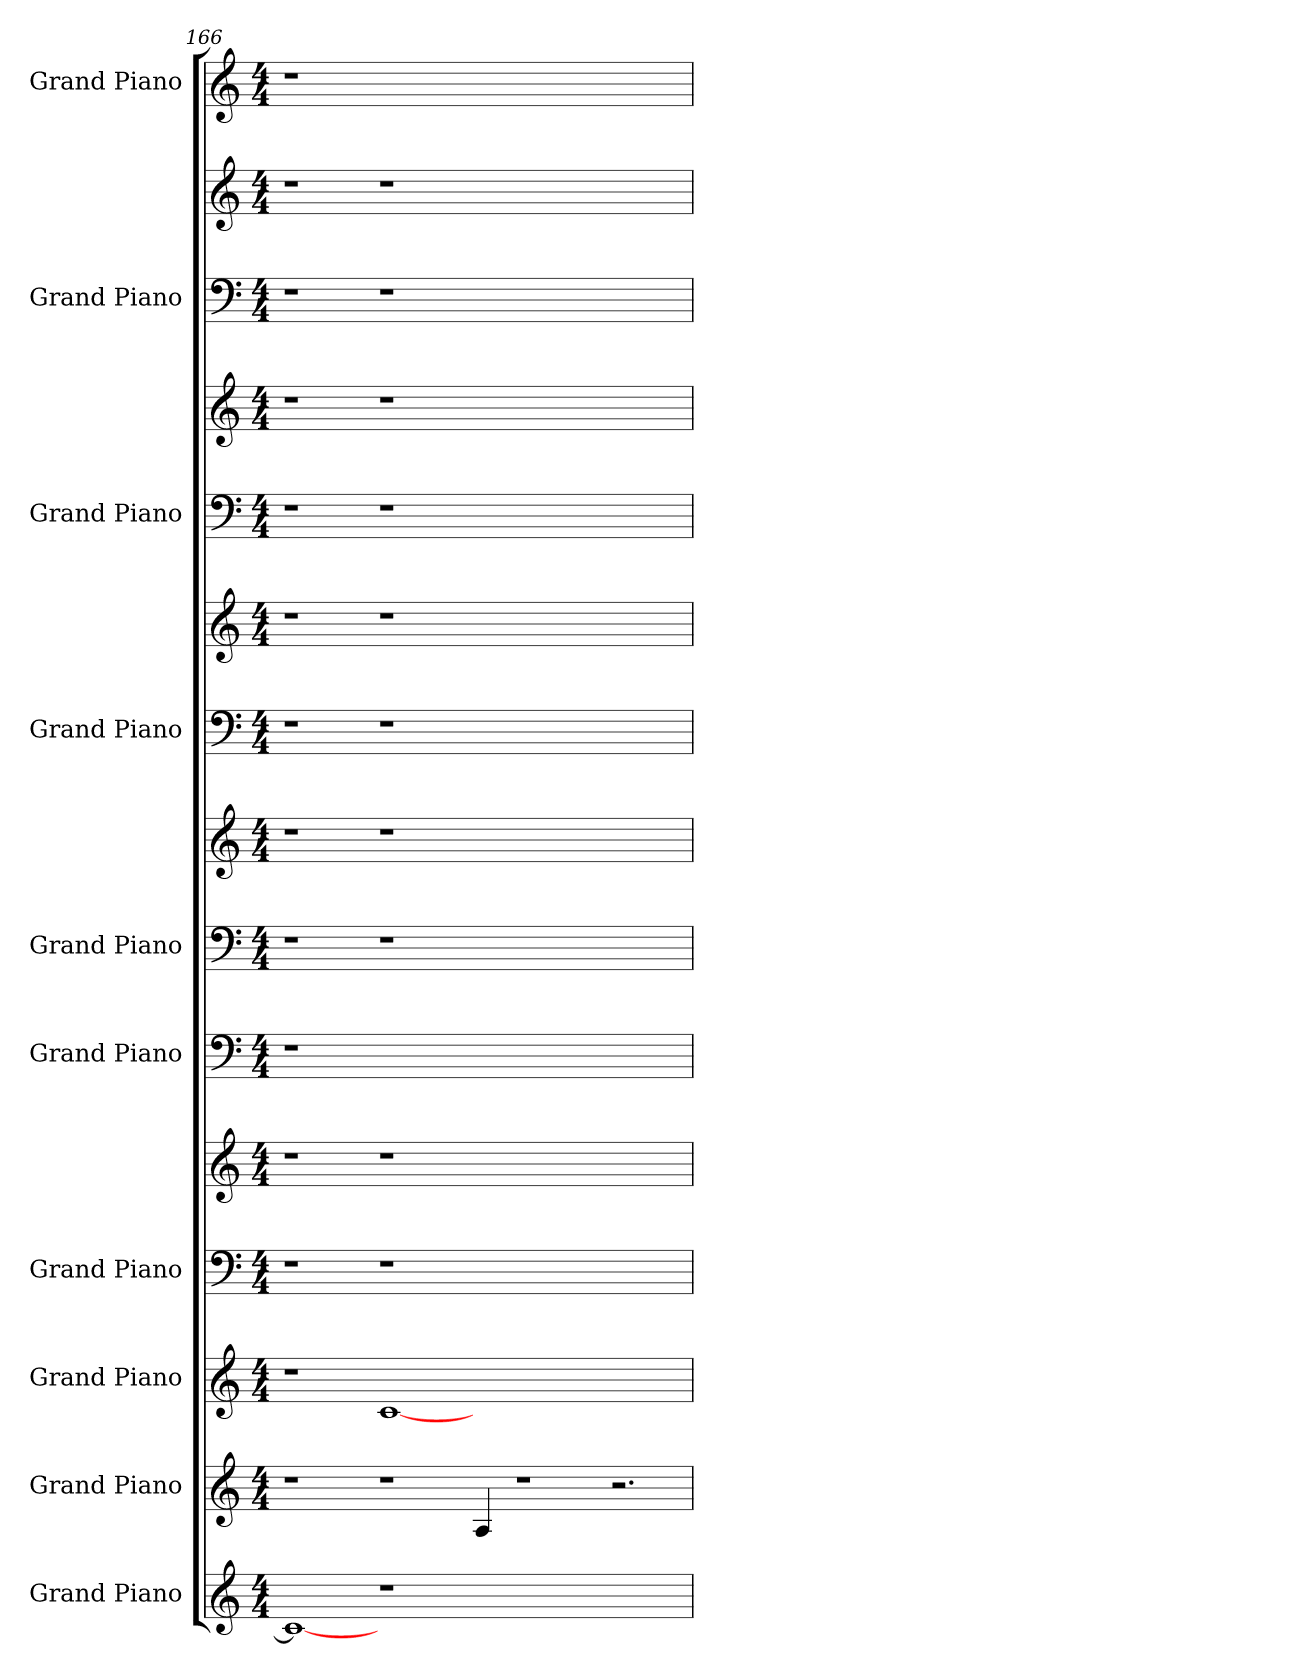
**kern	**kern	**kern	**kern	**kern	**kern	**kern	**kern	**kern	**kern	**kern	**kern	**kern	**kern	**kern
*part10	*part9	*part8	*part7	*part7	*part6	*part5	*part5	*part4	*part4	*part3	*part3	*part2	*part2	*part1
*staff15	*staff14	*staff13	*staff12	*staff11	*staff10	*staff9	*staff8	*staff7	*staff6	*staff5	*staff4	*staff3	*staff2	*staff1
*I"Grand Piano	*I"Grand Piano	*I"Grand Piano	*I"Grand Piano	*	*I"Grand Piano	*I"Grand Piano	*	*I"Grand Piano	*	*I"Grand Piano	*	*I"Grand Piano	*	*I"Grand Piano
*clefG2	*clefG2	*clefG2	*clefF4	*clefG2	*clefF4	*clefF4	*clefG2	*clefF4	*clefG2	*clefF4	*clefG2	*clefF4	*clefG2	*clefG2
*k[]	*k[]	*k[]	*k[]	*k[]	*k[]	*k[]	*k[]	*k[]	*k[]	*k[]	*k[]	*k[]	*k[]	*k[]
*C:	*C:	*C:	*C:	*C:	*C:	*C:	*C:	*C:	*C:	*C:	*C:	*C:	*C:	*C:
*M4/4	*M4/4	*M4/4	*M4/4	*M4/4	*M4/4	*M4/4	*M4/4	*M4/4	*M4/4	*M4/4	*M4/4	*M4/4	*M4/4	*M4/4
=166	=166	=166	=166	=166	=166	=166	=166	=166	=166	=166	=166	=166	=166	=166
1c_	1r	1r	1r	1r	1r	1r	1r	1r	1r	1r	1r	1r	1r	1r
1r	1r	[1c	1r	1r	0.ryy	1r	1r	1r	1r	1r	1r	1r	1r	0.ryy
0ryy	4A	0ryy	0ryy	0ryy	.	0ryy	0ryy	0ryy	0ryy	0ryy	0ryy	0ryy	0ryy	.
.	1r	.	.	.	.	.	.	.	.	.	.	.	.	.
.	2.r	.	.	.	.	.	.	.	.	.	.	.	.	.
=	=	=	=	=	=	=	=	=	=	=	=	=	=	=
*-	*-	*-	*-	*-	*-	*-	*-	*-	*-	*-	*-	*-	*-	*-
